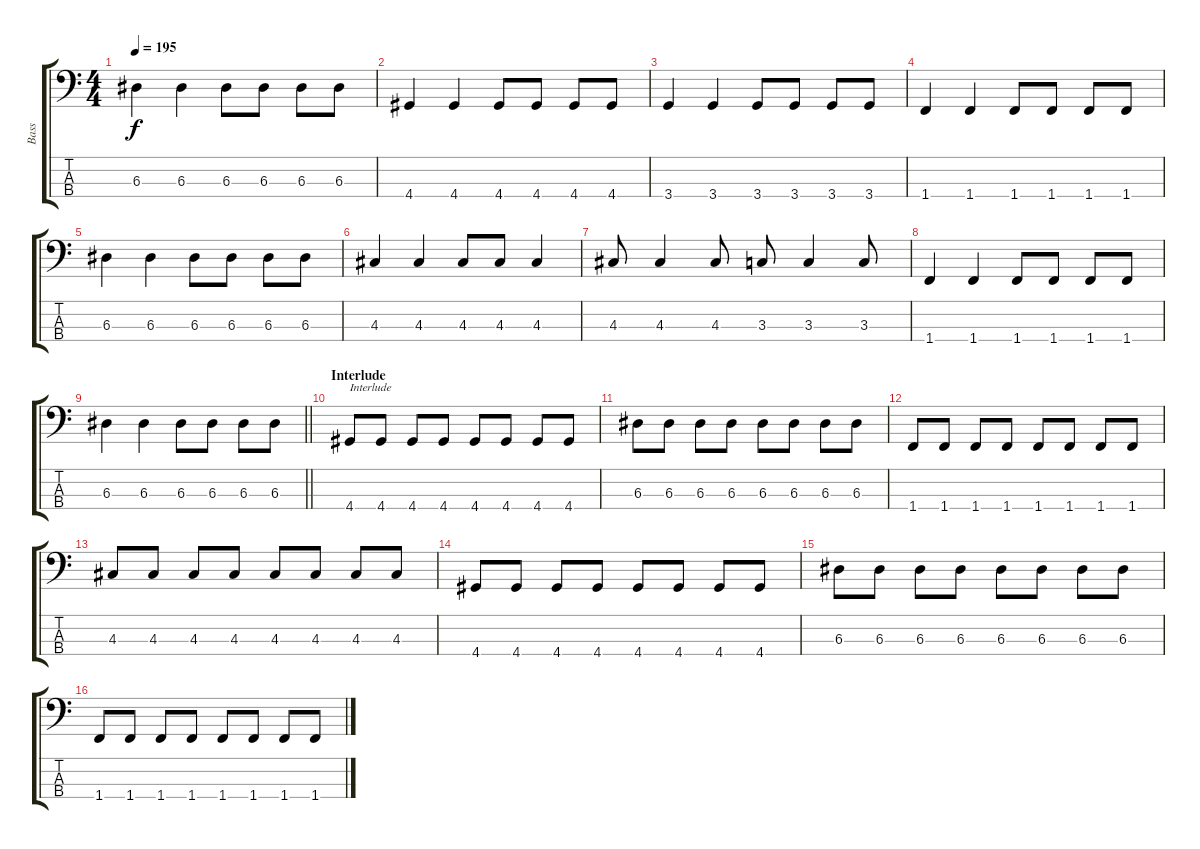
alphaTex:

\track ("Bass" "Bass") {instrument electricbasspick}
\staff {score tabs}
\tuning (G2 D2 A1 E1) {hide}
\ts (4 4)
\tempo 195
\clef f4
\ks c
6.3.4{dy f} 6.3.4 6.3.8 6.3.8 6.3.8 6.3.8 |
4.4.4 4.4.4 4.4.8 4.4.8 4.4.8 4.4.8 |
3.4.4 3.4.4 3.4.8 3.4.8 3.4.8 3.4.8 |
1.4.4 1.4.4 1.4.8 1.4.8 1.4.8 1.4.8 |
6.3.4 6.3.4 6.3.8 6.3.8 6.3.8 6.3.8 |
4.3.4 4.3.4 4.3.8 4.3.8 4.3.4 |
4.3.8 4.3.4 4.3.8 3.3.8 3.3.4 3.3.8 |
1.4.4 1.4.4 1.4.8 1.4.8 1.4.8 1.4.8 |
\barLineRight lightlight
6.3.4 6.3.4 6.3.8 6.3.8 6.3.8 6.3.8 |
\section ("" "Interlude")
4.4.8{txt "Interlude"} 4.4.8 4.4.8 4.4.8 4.4.8 4.4.8 4.4.8 4.4.8 |
6.3.8 6.3.8 6.3.8 6.3.8 6.3.8 6.3.8 6.3.8 6.3.8 |
1.4.8 1.4.8 1.4.8 1.4.8 1.4.8 1.4.8 1.4.8 1.4.8 |
4.3.8 4.3.8 4.3.8 4.3.8 4.3.8 4.3.8 4.3.8 4.3.8 |
4.4.8 4.4.8 4.4.8 4.4.8 4.4.8 4.4.8 4.4.8 4.4.8 |
6.3.8 6.3.8 6.3.8 6.3.8 6.3.8 6.3.8 6.3.8 6.3.8 |
1.4.8 1.4.8 1.4.8 1.4.8 1.4.8 1.4.8 1.4.8 1.4.8
